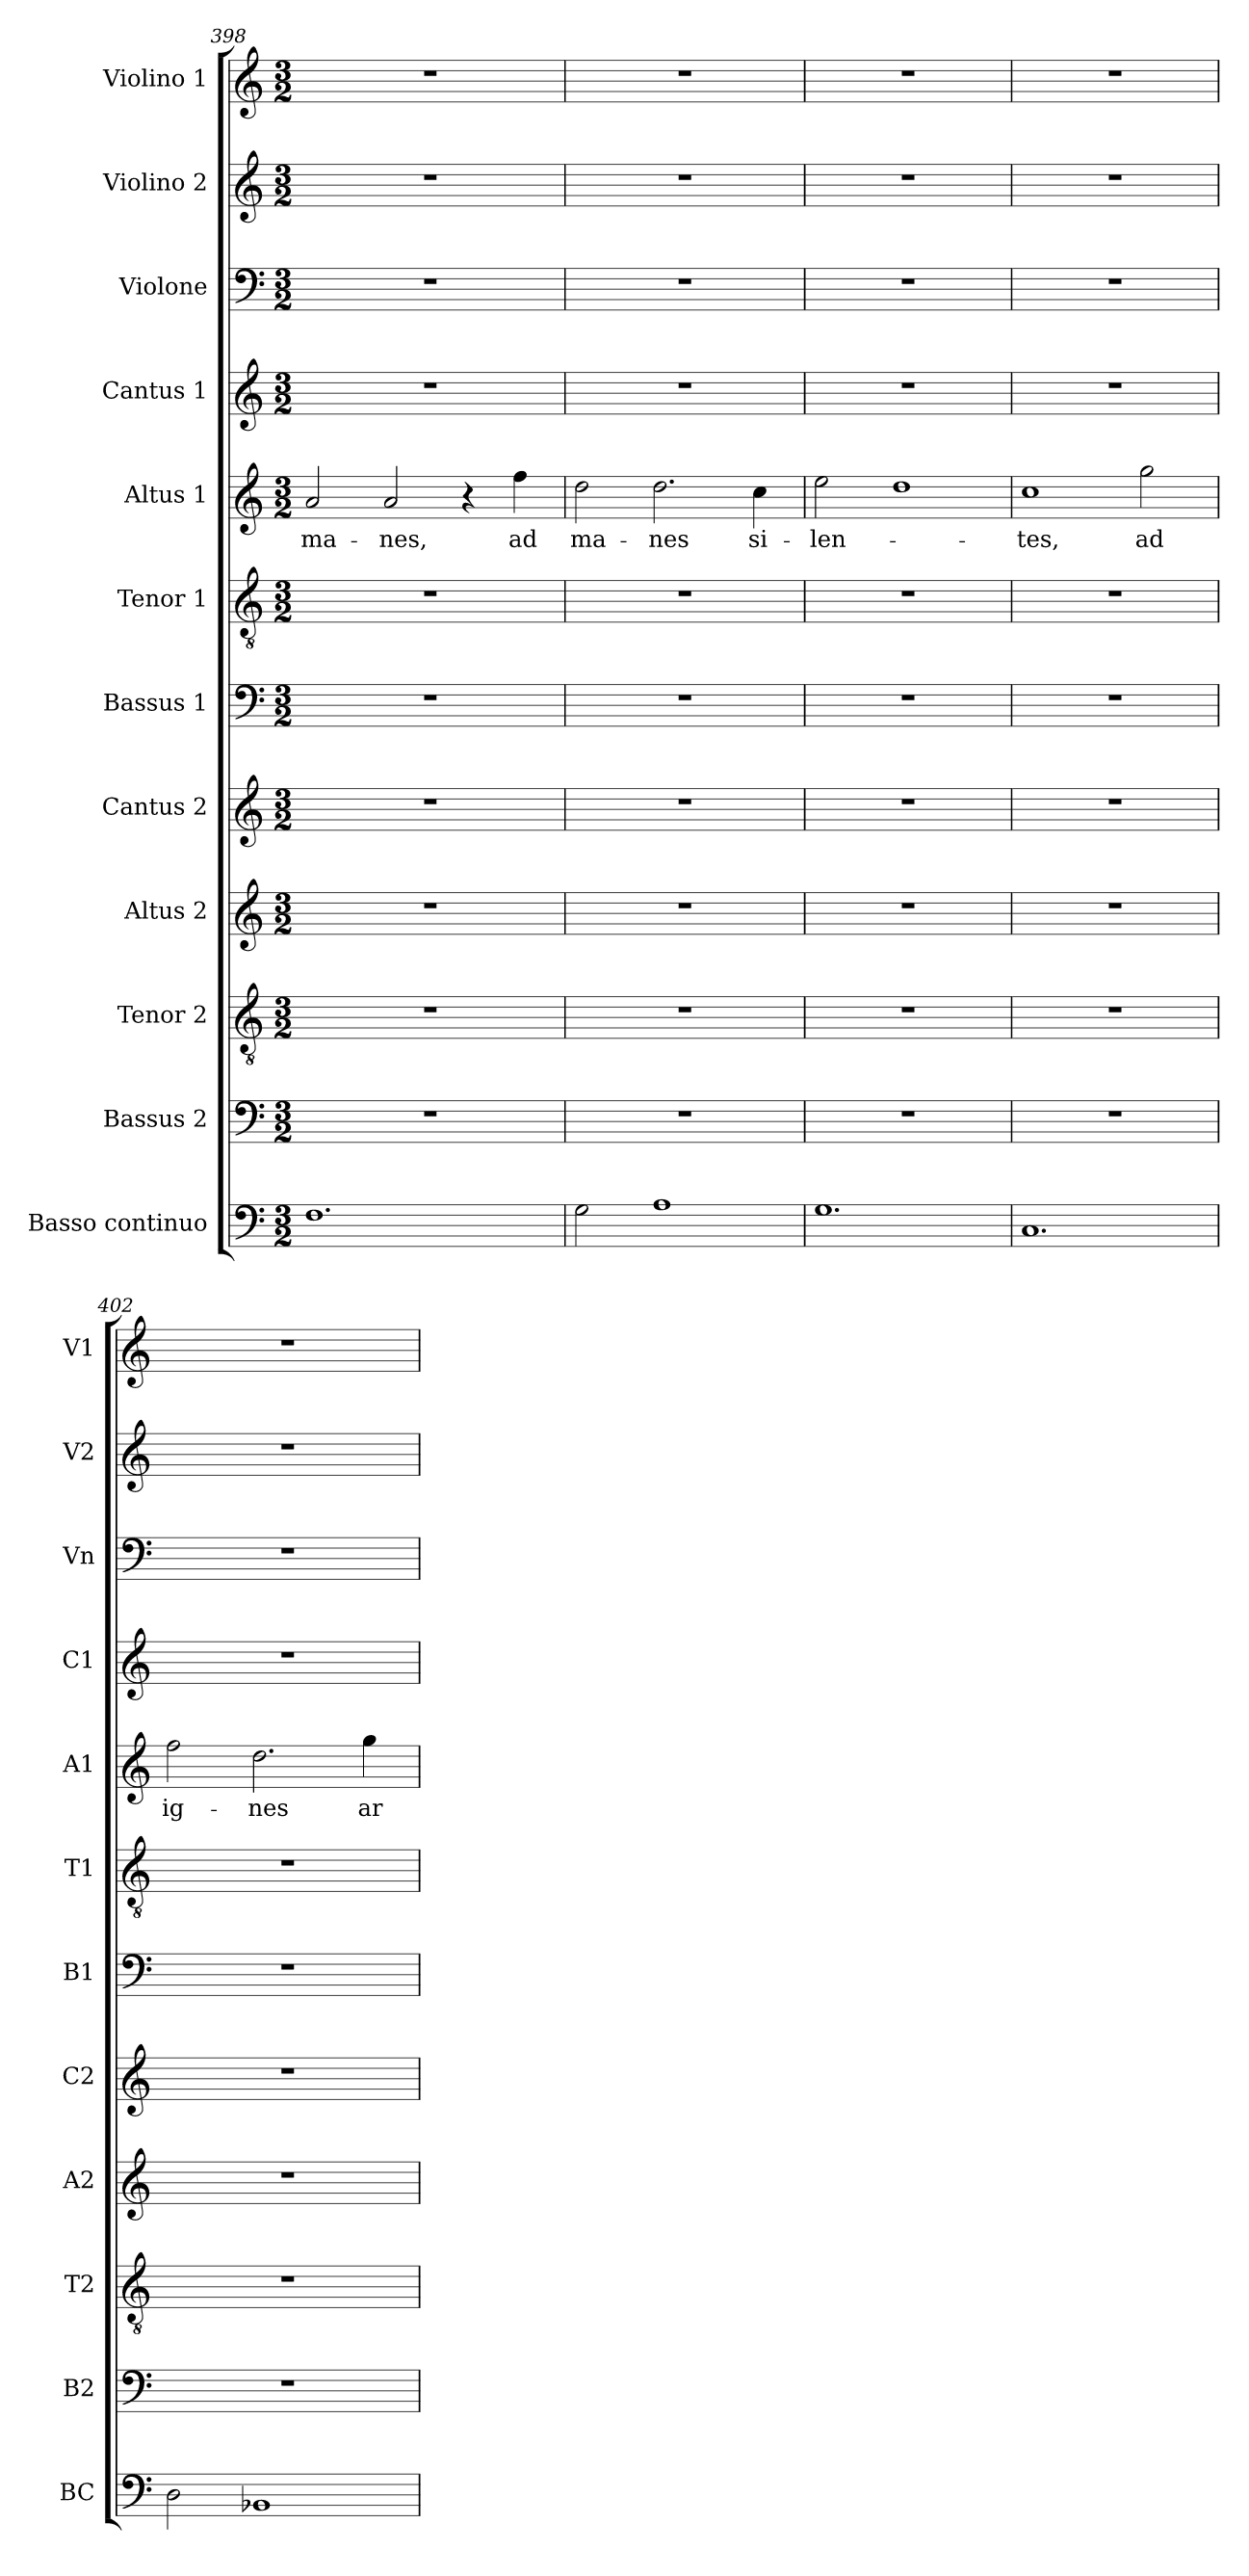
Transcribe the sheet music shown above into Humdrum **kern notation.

**kern	**kern	**kern	**kern	**kern	**kern	**kern	**kern	**text	**kern	**kern	**kern	**kern
*part12	*part11	*part10	*part9	*part8	*part7	*part6	*part5	*part5	*part4	*part3	*part2	*part1
*staff12	*staff11	*staff10	*staff9	*staff8	*staff7	*staff6	*staff5	*staff5	*staff4	*staff3	*staff2	*staff1
*I"Basso continuo	*I"Bassus 2	*I"Tenor 2	*I"Altus 2	*I"Cantus 2	*I"Bassus 1	*I"Tenor 1	*I"Altus 1	*	*I"Cantus 1	*I"Violone	*I"Violino 2	*I"Violino 1
*I'BC	*I'B2	*I'T2	*I'A2	*I'C2	*I'B1	*I'T1	*I'A1	*	*I'C1	*I'Vn	*I'V2	*I'V1
*clefF4	*clefF4	*clefGv2	*clefG2	*clefG2	*clefF4	*clefGv2	*clefG2	*	*clefG2	*clefF4	*clefG2	*clefG2
*ITrd7c12	*	*	*	*	*	*	*	*	*	*ITrd7c12	*	*
*k[]	*k[]	*k[]	*k[]	*k[]	*k[]	*k[]	*k[]	*	*k[]	*k[]	*k[]	*k[]
*C:	*C:	*C:	*C:	*C:	*C:	*C:	*C:	*	*C:	*C:	*C:	*C:
*M3/2	*M3/2	*M3/2	*M3/2	*M3/2	*M3/2	*M3/2	*M3/2	*	*M3/2	*M3/2	*M3/2	*M3/2
=398	=398	=398	=398	=398	=398	=398	=398	=398	=398	=398	=398	=398
!	!	!	!	!	!	!	!	!LO:LY:b	!	!	!	!
1.FF	1.r	1.r	1.r	1.r	1.r	1.r	2a/	ma-	1.r	1.r	1.r	1.r
!	!	!	!	!	!	!	!	!LO:LY:b	!	!	!	!
.	.	.	.	.	.	.	2a/	-nes,	.	.	.	.
.	.	.	.	.	.	.	4r	.	.	.	.	.
!	!	!	!	!	!	!	!	!LO:LY:b	!	!	!	!
.	.	.	.	.	.	.	4ff\	ad	.	.	.	.
=399	=399	=399	=399	=399	=399	=399	=399	=399	=399	=399	=399	=399
!	!	!	!	!	!	!	!	!LO:LY:b	!	!	!	!
2GG\	1.r	1.r	1.r	1.r	1.r	1.r	2dd\	ma-	1.r	1.r	1.r	1.r
!	!	!	!	!	!	!	!	!LO:LY:b	!	!	!	!
1AA	.	.	.	.	.	.	2.dd\	-nes	.	.	.	.
!	!	!	!	!	!	!	!	!LO:LY:b	!	!	!	!
.	.	.	.	.	.	.	4cc\	si-	.	.	.	.
=400	=400	=400	=400	=400	=400	=400	=400	=400	=400	=400	=400	=400
!	!	!	!	!	!	!	!	!LO:LY:b	!	!	!	!
1.GG	1.r	1.r	1.r	1.r	1.r	1.r	2ee\	-len-	1.r	1.r	1.r	1.r
.	.	.	.	.	.	.	1dd	.	.	.	.	.
=401	=401	=401	=401	=401	=401	=401	=401	=401	=401	=401	=401	=401
!	!	!	!	!	!	!	!	!LO:LY:b	!	!	!	!
1.CC	1.r	1.r	1.r	1.r	1.r	1.r	1cc	-tes,	1.r	1.r	1.r	1.r
!	!	!	!	!	!	!	!	!LO:LY:b	!	!	!	!
.	.	.	.	.	.	.	2gg\	ad	.	.	.	.
!!LO:LB:g=z
=402	=402	=402	=402	=402	=402	=402	=402	=402	=402	=402	=402	=402
!	!	!	!	!	!	!	!	!LO:LY:b	!	!	!	!
2DD\	1.r	1.r	1.r	1.r	1.r	1.r	2ff\	ig-	1.r	1.r	1.r	1.r
!	!	!	!	!	!	!	!	!LO:LY:b	!	!	!	!
1BBB-X	.	.	.	.	.	.	2.dd\	-nes	.	.	.	.
!	!	!	!	!	!	!	!	!LO:LY:b	!	!	!	!
.	.	.	.	.	.	.	4gg\	ar-	.	.	.	.
=	=	=	=	=	=	=	=	=	=	=	=	=
*-	*-	*-	*-	*-	*-	*-	*-	*-	*-	*-	*-	*-
